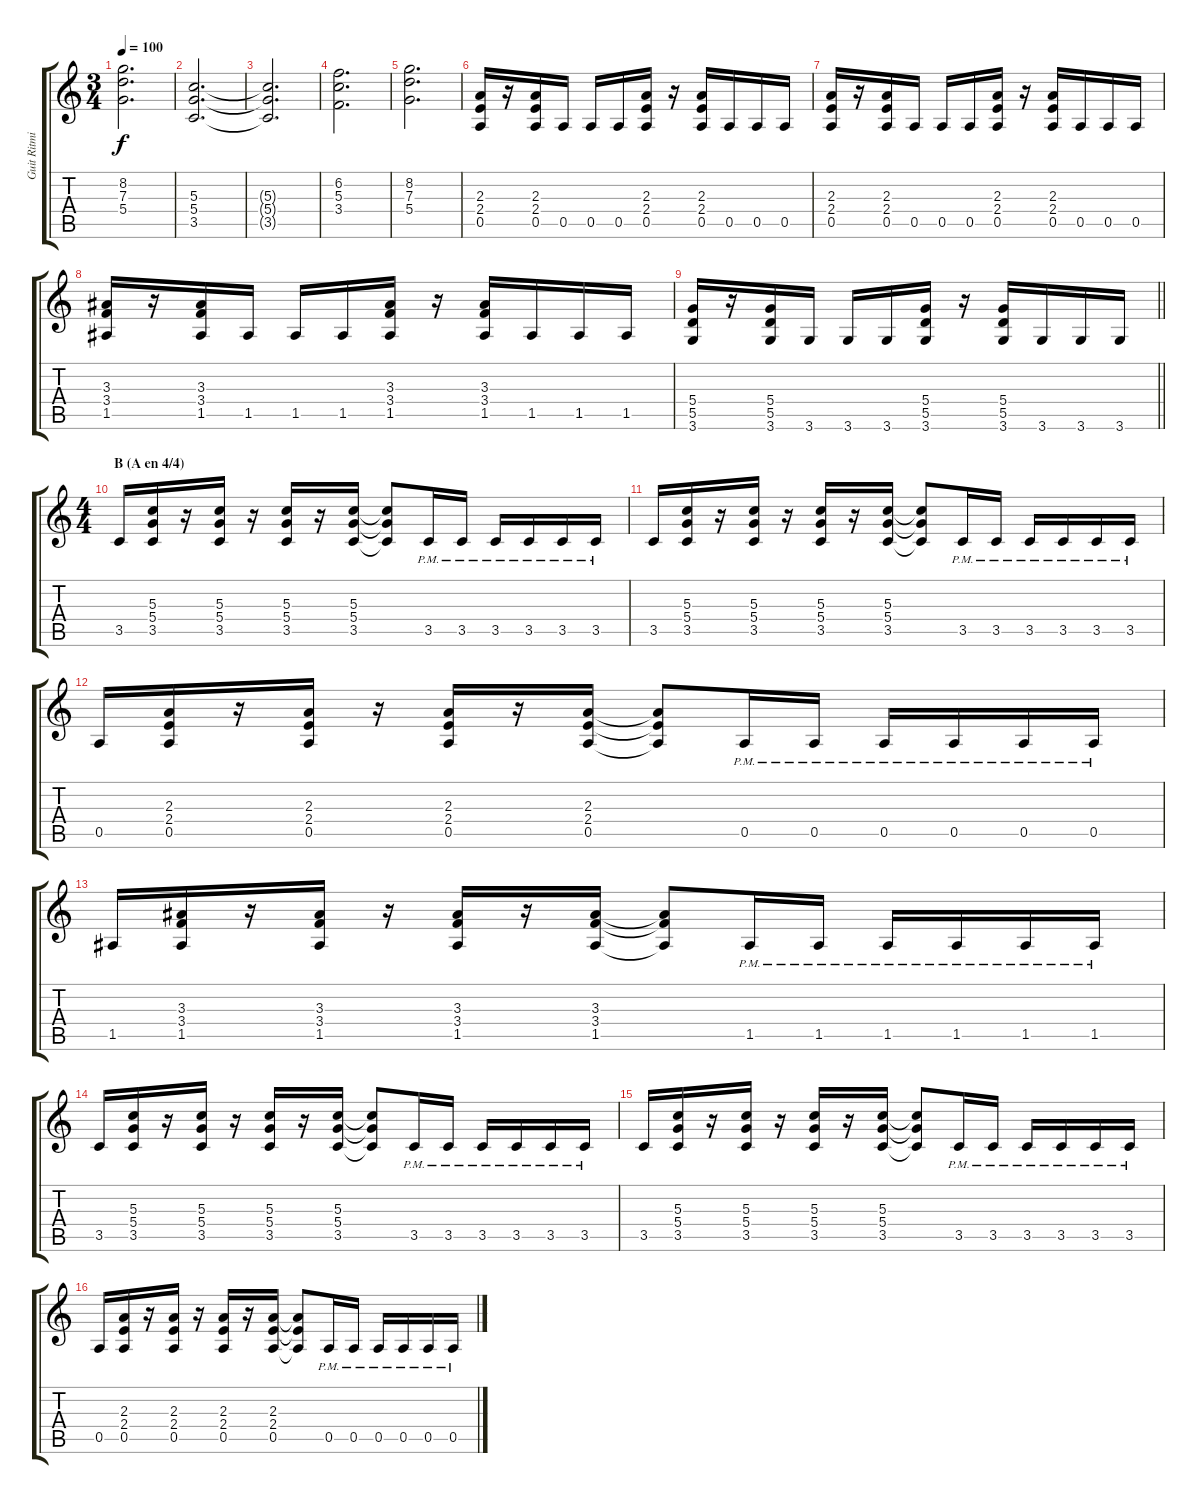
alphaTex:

\track ("Guit Ritmica" "Guit Ritmi") {instrument overdrivenguitar}
\staff {score tabs}
\tuning (E4 B3 G3 D3 A2 E2) {hide}
\ts (3 4)
\tempo 100
\clef g2
\ks c
(8.2 7.3 5.4).2{d dy f} |
(5.3 5.4 3.5).2{d} |
(5.3{t} 5.4{t} 3.5{t}).2{d} |
(6.2 5.3 3.4).2{d} |
(8.2 7.3 5.4).2{d} |
(2.3 2.4 0.5).16 r.16 (2.3 2.4 0.5).16 0.5.16 0.5.16 0.5.16 (2.3 2.4 0.5).16 r.16 (2.3 2.4 0.5).16 0.5.16 0.5.16 0.5.16 |
(2.3 2.4 0.5).16 r.16 (2.3 2.4 0.5).16 0.5.16 0.5.16 0.5.16 (2.3 2.4 0.5).16 r.16 (2.3 2.4 0.5).16 0.5.16 0.5.16 0.5.16 |
(3.3 3.4 1.5).16 r.16 (3.3 3.4 1.5).16 1.5.16 1.5.16 1.5.16 (3.3 3.4 1.5).16 r.16 (3.3 3.4 1.5).16 1.5.16 1.5.16 1.5.16 |
\barLineRight lightlight
(5.4 5.5 3.6).16 r.16 (5.4 5.5 3.6).16 3.6.16 3.6.16 3.6.16 (5.4 5.5 3.6).16 r.16 (5.4 5.5 3.6).16 3.6.16 3.6.16 3.6.16 |
\ts (4 4)
\section ("" "B (A en 4/4)")
3.5.16 (5.3 5.4 3.5).16 r.16 (5.3 5.4 3.5).16 r.16 (5.3 5.4 3.5).16 r.16 (5.3 5.4 3.5).16 (5.3{t} 5.4{t} 3.5{t}).8 3.5{pm}.16 3.5{pm}.16 3.5{pm}.16 3.5{pm}.16 3.5{pm}.16 3.5{pm}.16 |
3.5.16 (5.3 5.4 3.5).16 r.16 (5.3 5.4 3.5).16 r.16 (5.3 5.4 3.5).16 r.16 (5.3 5.4 3.5).16 (5.3{t} 5.4{t} 3.5{t}).8 3.5{pm}.16 3.5{pm}.16 3.5{pm}.16 3.5{pm}.16 3.5{pm}.16 3.5{pm}.16 |
0.5.16 (2.3 2.4 0.5).16 r.16 (2.3 2.4 0.5).16 r.16 (2.3 2.4 0.5).16 r.16 (2.3 2.4 0.5).16 (2.3{t} 2.4{t} 0.5{t}).8 0.5{pm}.16 0.5{pm}.16 0.5{pm}.16 0.5{pm}.16 0.5{pm}.16 0.5{pm}.16 |
1.5.16 (3.3 3.4 1.5).16 r.16 (3.3 3.4 1.5).16 r.16 (3.3 3.4 1.5).16 r.16 (3.3 3.4 1.5).16 (3.3{t} 3.4{t} 1.5{t}).8 1.5{pm}.16 1.5{pm}.16 1.5{pm}.16 1.5{pm}.16 1.5{pm}.16 1.5{pm}.16 |
3.5.16 (5.3 5.4 3.5).16 r.16 (5.3 5.4 3.5).16 r.16 (5.3 5.4 3.5).16 r.16 (5.3 5.4 3.5).16 (5.3{t} 5.4{t} 3.5{t}).8 3.5{pm}.16 3.5{pm}.16 3.5{pm}.16 3.5{pm}.16 3.5{pm}.16 3.5{pm}.16 |
3.5.16 (5.3 5.4 3.5).16 r.16 (5.3 5.4 3.5).16 r.16 (5.3 5.4 3.5).16 r.16 (5.3 5.4 3.5).16 (5.3{t} 5.4{t} 3.5{t}).8 3.5{pm}.16 3.5{pm}.16 3.5{pm}.16 3.5{pm}.16 3.5{pm}.16 3.5{pm}.16 |
0.5.16 (2.3 2.4 0.5).16 r.16 (2.3 2.4 0.5).16 r.16 (2.3 2.4 0.5).16 r.16 (2.3 2.4 0.5).16 (2.3{t} 2.4{t} 0.5{t}).8 0.5{pm}.16 0.5{pm}.16 0.5{pm}.16 0.5{pm}.16 0.5{pm}.16 0.5{pm}.16
